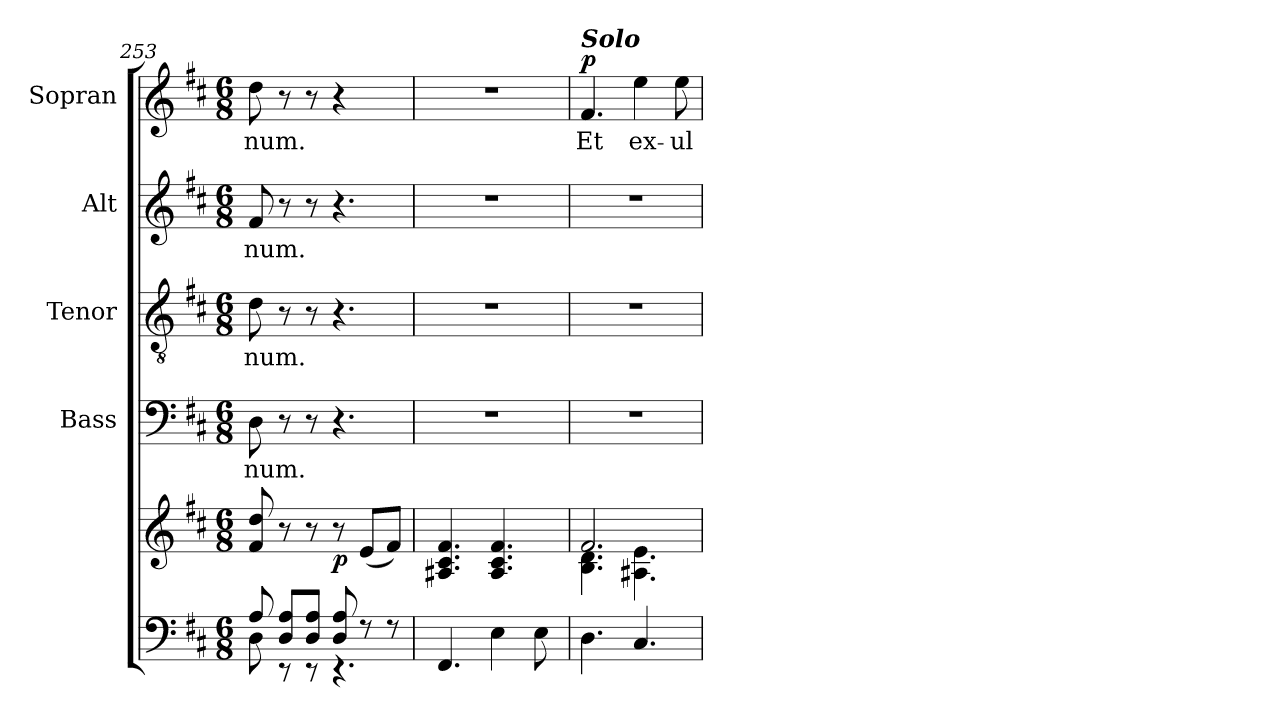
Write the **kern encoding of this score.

**kern	**kern	**dynam	**kern	**text	**kern	**text	**kern	**text	**kern	**text	**dynam
*part5	*part5	*part5	*part4	*part4	*part3	*part3	*part2	*part2	*part1	*part1	*part1
*staff6	*staff5	*staff5/6	*staff4	*staff4	*staff3	*staff3	*staff2	*staff2	*staff1	*staff1	*staff1
*	*	*	*I"Bass	*	*I"Tenor	*	*I"Alt	*	*I"Sopran	*	*
*	*	*	*I'B	*	*I'T	*	*I'A	*	*I'S	*	*
*clefF4	*clefG2	*	*clefF4	*	*clefGv2	*	*clefG2	*	*clefG2	*	*
*k[f#c#]	*k[f#c#]	*	*k[f#c#]	*	*k[f#c#]	*	*k[f#c#]	*	*k[f#c#]	*	*
*D:	*D:	*	*D:	*	*D:	*	*D:	*	*D:	*	*
*M6/8	*M6/8	*	*M6/8	*	*M6/8	*	*M6/8	*	*M6/8	*	*
=253	=253	=253	=253	=253	=253	=253	=253	=253	=253	=253	=253
*^	*	*	*	*	*	*	*	*	*	*	*
!	!	!	!	!	!LO:LY:b	!	!LO:LY:b	!	!LO:LY:b	!	!LO:LY:b	!
8A/	8D\	8f#/ 8dd/	.	8D\	-num.	8d\	-num.	8f#/	-num.	8dd\	-num.	.
8D/ 8A/L	8rEE	8r	.	8r	.	8r	.	8r	.	8r	.	.
8D/ 8A/J	8rEE	8r	.	8r	.	8r	.	8r	.	8r	.	.
!	!	!	!LO:DY:b	!	!	!	!	!	!	!	!	!
8D/ 8A/	4.rEE	8r	p	4.r	.	4.r	.	4.r	.	4r	.	.
8r	.	(<8e/L	.	.	.	.	.	.	.	.	.	.
8r	.	8f#/J)	.	.	.	.	.	.	.	8ryy	.	.
*v	*v	*	*	*	*	*	*	*	*	*	*	*
=254	=254	=254	=254	=254	=254	=254	=254	=254	=254	=254	=254
4.FF#/	4.A#X/ 4.c#/ 4.f#/	.	2.r	.	2.r	.	2.r	.	2.r	.	.
4E\	4.A#/ 4.c#/ 4.f#/	.	.	.	.	.	.	.	.	.	.
8E\	.	.	.	.	.	.	.	.	.	.	.
=255	=255	=255	=255	=255	=255	=255	=255	=255	=255	=255	=255
*	*^	*	*	*	*	*	*	*	*	*	*
!	!	!	!	!	!	!	!	!	!	!LO:TX:a:Bi:t=Solo	!	!
!	!	!	!	!	!	!	!	!	!	!	!LO:LY:b	!LO:DY:a
4.D\	2.f#/	4.B\ 4.d\	.	2.r	.	2.r	.	2.r	.	4.f#/	Et	p
!	!	!	!	!	!	!	!	!	!	!	!LO:LY:b	!
4.C#/	.	4.A#X\ 4.e\	.	.	.	.	.	.	.	4ee\	ex-	.
!	!	!	!	!	!	!	!	!	!	!	!LO:LY:b	!
.	.	.	.	.	.	.	.	.	.	8ee\	-ul-	.
*	*v	*v	*	*	*	*	*	*	*	*	*	*
=	=	=	=	=	=	=	=	=	=	=	=
*-	*-	*-	*-	*-	*-	*-	*-	*-	*-	*-	*-
